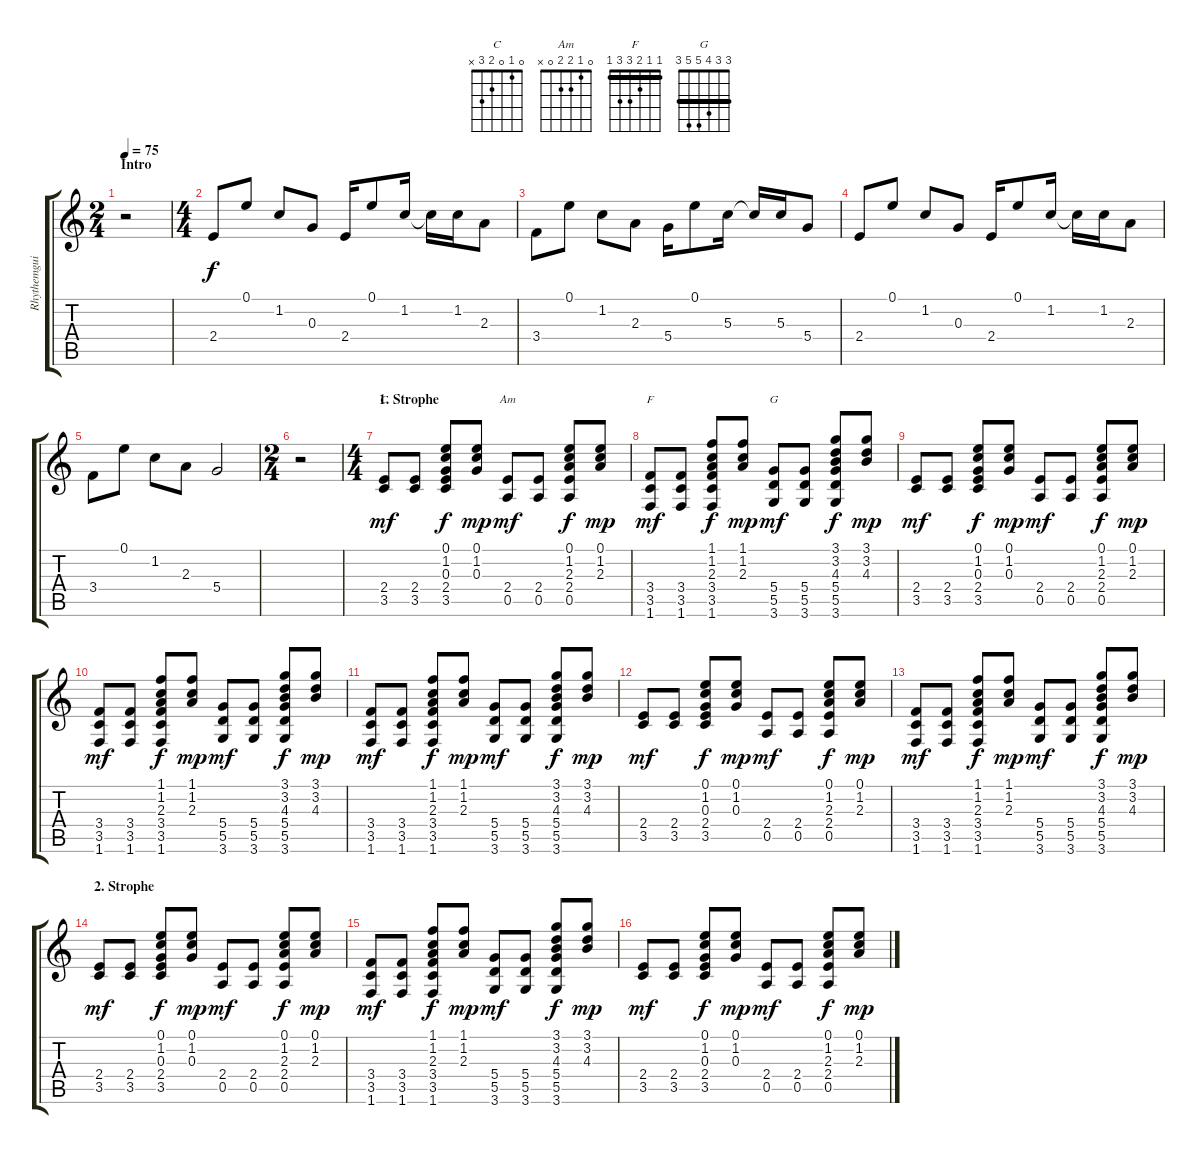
\track ("Rhythemguitar" "Rhythemgui") {instrument acousticguitarnylon}
\staff {score tabs}
\tuning (E4 B3 G3 D3 A2 E2) {hide}
\chord ("C" 0 1 0 2 3 x)
\chord ("Am" 0 1 2 2 0 x)
\chord ("F" 1 1 2 3 3 1) {barre 1}
\chord ("G" 3 3 4 5 5 3) {barre 3}
\ts (2 4)
\section ("" "Intro")
\tempo 75
\clef g2
\ks c
r.2{dy f instrument acousticguitarnylon} |
\ts (4 4)
2.4.8{instrument electricguitarclean} 0.1.8 1.2.8 0.3.8 2.4.16 0.1.8 1.2.16 1.2{t}.16 1.2.16 2.3.8 |
3.4.8 0.1.8 1.2.8 2.3.8 5.4.16 0.1.8 5.3.16 5.3{t}.16 5.3.16 5.4.8 |
2.4.8 0.1.8 1.2.8 0.3.8 2.4.16 0.1.8 1.2.16 1.2{t}.16 1.2.16 2.3.8 |
3.4.8 0.1.8 1.2.8 2.3.8 5.4.2 |
\ts (2 4)
r.2 |
\ts (4 4)
\section ("" "1. Strophe")
(2.4 3.5).8{ch "C" dy mf instrument acousticguitarnylon} (2.4 3.5).8 (0.1 1.2 0.3 2.4 3.5).8{dy f} (0.1 1.2 0.3).8{dy mp} (2.4 0.5).8{ch "Am" dy mf} (2.4 0.5).8 (0.1 1.2 2.3 2.4 0.5).8{dy f} (0.1 1.2 2.3).8{dy mp} |
(3.4 3.5 1.6).8{ch "F" dy mf} (3.4 3.5 1.6).8 (1.1 1.2 2.3 3.4 3.5 1.6).8{dy f} (1.1 1.2 2.3).8{dy mp} (5.4 5.5 3.6).8{ch "G" dy mf} (5.4 5.5 3.6).8 (3.1 3.2 4.3 5.4 5.5 3.6).8{dy f} (3.1 3.2 4.3).8{dy mp} |
(2.4 3.5).8{dy mf} (2.4 3.5).8 (0.1 1.2 0.3 2.4 3.5).8{dy f} (0.1 1.2 0.3).8{dy mp} (2.4 0.5).8{dy mf} (2.4 0.5).8 (0.1 1.2 2.3 2.4 0.5).8{dy f} (0.1 1.2 2.3).8{dy mp} |
(3.4 3.5 1.6).8{dy mf} (3.4 3.5 1.6).8 (1.1 1.2 2.3 3.4 3.5 1.6).8{dy f} (1.1 1.2 2.3).8{dy mp} (5.4 5.5 3.6).8{dy mf} (5.4 5.5 3.6).8 (3.1 3.2 4.3 5.4 5.5 3.6).8{dy f} (3.1 3.2 4.3).8{dy mp} |
(3.4 3.5 1.6).8{dy mf} (3.4 3.5 1.6).8 (1.1 1.2 2.3 3.4 3.5 1.6).8{dy f} (1.1 1.2 2.3).8{dy mp} (5.4 5.5 3.6).8{dy mf} (5.4 5.5 3.6).8 (3.1 3.2 4.3 5.4 5.5 3.6).8{dy f} (3.1 3.2 4.3).8{dy mp} |
(2.4 3.5).8{dy mf} (2.4 3.5).8 (0.1 1.2 0.3 2.4 3.5).8{dy f} (0.1 1.2 0.3).8{dy mp} (2.4 0.5).8{dy mf} (2.4 0.5).8 (0.1 1.2 2.3 2.4 0.5).8{dy f} (0.1 1.2 2.3).8{dy mp} |
(3.4 3.5 1.6).8{dy mf} (3.4 3.5 1.6).8 (1.1 1.2 2.3 3.4 3.5 1.6).8{dy f} (1.1 1.2 2.3).8{dy mp} (5.4 5.5 3.6).8{dy mf} (5.4 5.5 3.6).8 (3.1 3.2 4.3 5.4 5.5 3.6).8{dy f} (3.1 3.2 4.3).8{dy mp} |
\section ("" "2. Strophe")
(2.4 3.5).8{dy mf} (2.4 3.5).8 (0.1 1.2 0.3 2.4 3.5).8{dy f} (0.1 1.2 0.3).8{dy mp} (2.4 0.5).8{dy mf} (2.4 0.5).8 (0.1 1.2 2.3 2.4 0.5).8{dy f} (0.1 1.2 2.3).8{dy mp} |
(3.4 3.5 1.6).8{dy mf} (3.4 3.5 1.6).8 (1.1 1.2 2.3 3.4 3.5 1.6).8{dy f} (1.1 1.2 2.3).8{dy mp} (5.4 5.5 3.6).8{dy mf} (5.4 5.5 3.6).8 (3.1 3.2 4.3 5.4 5.5 3.6).8{dy f} (3.1 3.2 4.3).8{dy mp} |
(2.4 3.5).8{dy mf} (2.4 3.5).8 (0.1 1.2 0.3 2.4 3.5).8{dy f} (0.1 1.2 0.3).8{dy mp} (2.4 0.5).8{dy mf} (2.4 0.5).8 (0.1 1.2 2.3 2.4 0.5).8{dy f} (0.1 1.2 2.3).8{dy mp}
